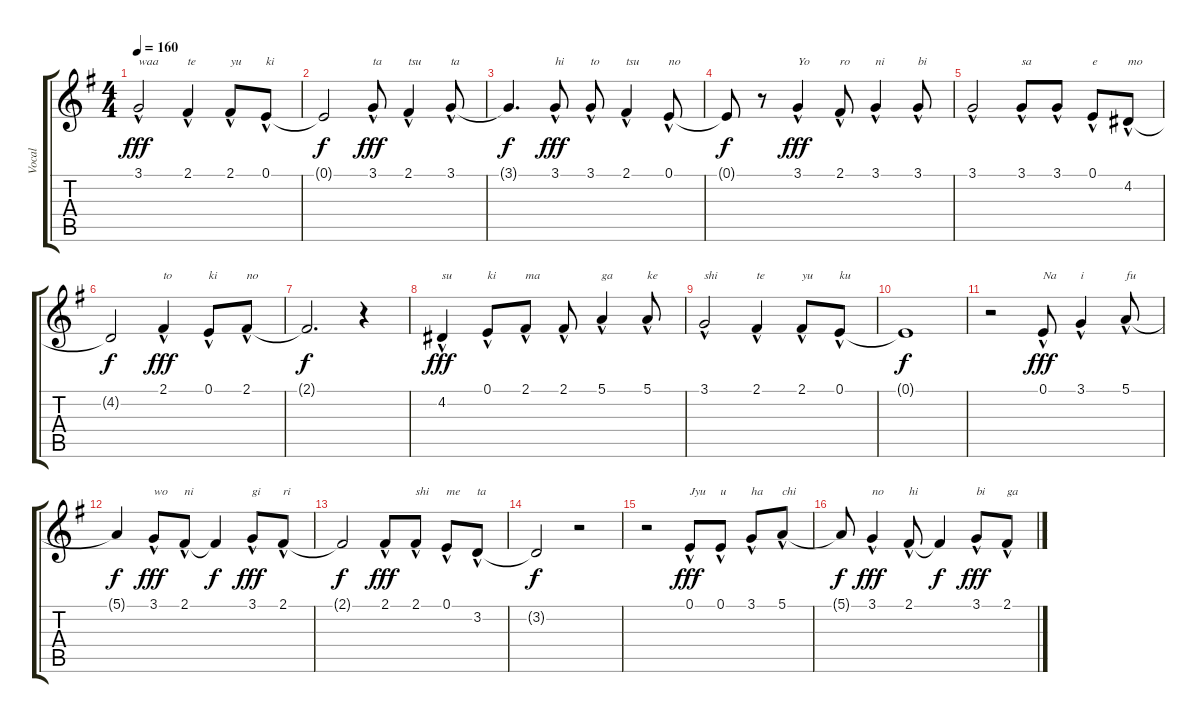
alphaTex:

\track ("Vocal" "Vocal") {instrument altosax}
\staff {score tabs}
\tuning (E4 B3 G3 D3 A2 E2) {hide}
\ts (4 4)
\tempo 160
\clef g2
\ks g
3.1{hac}.2{txt "waa" dy fff} 2.1{hac}.4{txt "te"} 2.1{hac}.8{txt "yu"} 0.1{hac}.8{txt "ki"} |
0.1{t}.2{dy f} 3.1{hac}.8{txt "ta" dy fff} 2.1{hac}.4{txt "tsu"} 3.1{hac}.8{txt "ta"} |
3.1{t}.4{d dy f} 3.1{hac}.8{txt "hi" dy fff} 3.1{hac}.8{txt "to"} 2.1{hac}.4{txt "tsu"} 0.1{hac}.8{txt "no"} |
0.1{t}.8{dy f} r.8 3.1{hac}.4{txt "Yo" dy fff} 2.1{hac}.8{txt "ro"} 3.1{hac}.4{txt "ni"} 3.1{hac}.8{txt "bi"} |
3.1{hac}.2 3.1{hac}.8{txt "sa"} 3.1{hac}.8 0.1{hac}.8{txt "e"} 4.2{hac}.8{txt "mo"} |
4.2{t}.2{dy f} 2.1{hac}.4{txt "to" dy fff} 0.1{hac}.8{txt "ki"} 2.1{hac}.8{txt "no"} |
2.1{t}.2{d dy f} r.4 |
4.2{hac}.4{txt "su" dy fff} 0.1{hac}.8{txt "ki"} 2.1{hac}.8{txt "ma"} 2.1{hac}.8 5.1{hac}.4{txt "ga"} 5.1{hac}.8{txt "ke"} |
3.1{hac}.2{txt "shi"} 2.1{hac}.4{txt "te"} 2.1{hac}.8{txt "yu"} 0.1{hac}.8{txt "ku"} |
0.1{t}.1{dy f} |
r.2 0.1{hac}.8{txt "Na" dy fff} 3.1{hac}.4{txt "i"} 5.1{hac}.8{txt "fu"} |
5.1{t}.4{dy f} 3.1{hac}.8{txt "wo" dy fff} 2.1{hac}.8{txt "ni"} 2.1{t}.4{dy f} 3.1{hac}.8{txt "gi" dy fff} 2.1{hac}.8{txt "ri"} |
2.1{t}.2{dy f} 2.1{hac}.8{dy fff} 2.1{hac}.8{txt "shi"} 0.1{hac}.8{txt "me"} 3.2{hac}.8{txt "ta"} |
3.2{t}.2{dy f} r.2 |
r.2 0.1{hac}.8{txt "Jyu" dy fff} 0.1{hac}.8{txt "u"} 3.1{hac}.8{txt "ha"} 5.1{hac}.8{txt "chi"} |
5.1{t}.8{dy f} 3.1{hac}.4{txt "no" dy fff} 2.1{hac}.8{txt "hi"} 2.1{t}.4{dy f} 3.1{hac}.8{txt "bi" dy fff} 2.1{hac}.8{txt "ga"}
